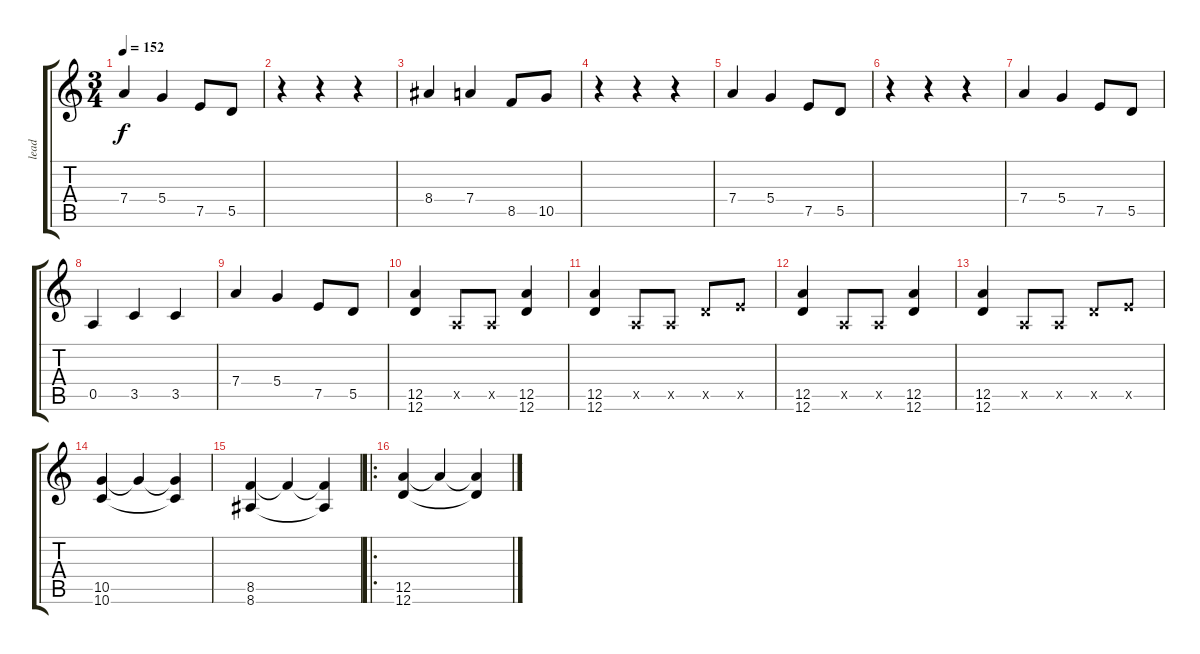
\track ("lead" "lead") {instrument overdrivenguitar}
\staff {score tabs}
\tuning (E4 B3 G3 D3 A2 D2) {hide}
\ts (3 4)
\tempo 152
\clef g2
\ks c
7.4.4{dy f} 5.4.4 7.5.8 5.5.8 |
r.4 r.4 r.4 |
8.4.4 7.4.4 8.5.8 10.5.8 |
r.4 r.4 r.4 |
7.4.4 5.4.4 7.5.8 5.5.8 |
r.4 r.4 r.4 |
7.4.4 5.4.4 7.5.8 5.5.8 |
0.5.4 3.5.4 3.5.4 |
7.4.4 5.4.4 7.5.8 5.5.8 |
(12.5 12.6).4 0.5{x}.8 0.5{x}.8 (12.5 12.6).4 |
(12.5 12.6).4 0.5{x}.8 0.5{x}.8 5.5{x}.8 7.5{x}.8 |
(12.5 12.6).4 0.5{x}.8 0.5{x}.8 (12.5 12.6).4 |
(12.5 12.6).4 0.5{x}.8 0.5{x}.8 5.5{x}.8 7.5{x}.8 |
(10.5 10.6).4 10.5{t}.4 (10.5{t} 10.6{t}).4 |
(8.5 8.6).4 8.5{t}.4 (8.5{t} 8.6{t}).4 |
\ro
(12.5 12.6).4 12.5{t}.4 (12.5{t} 12.6{t}).4
